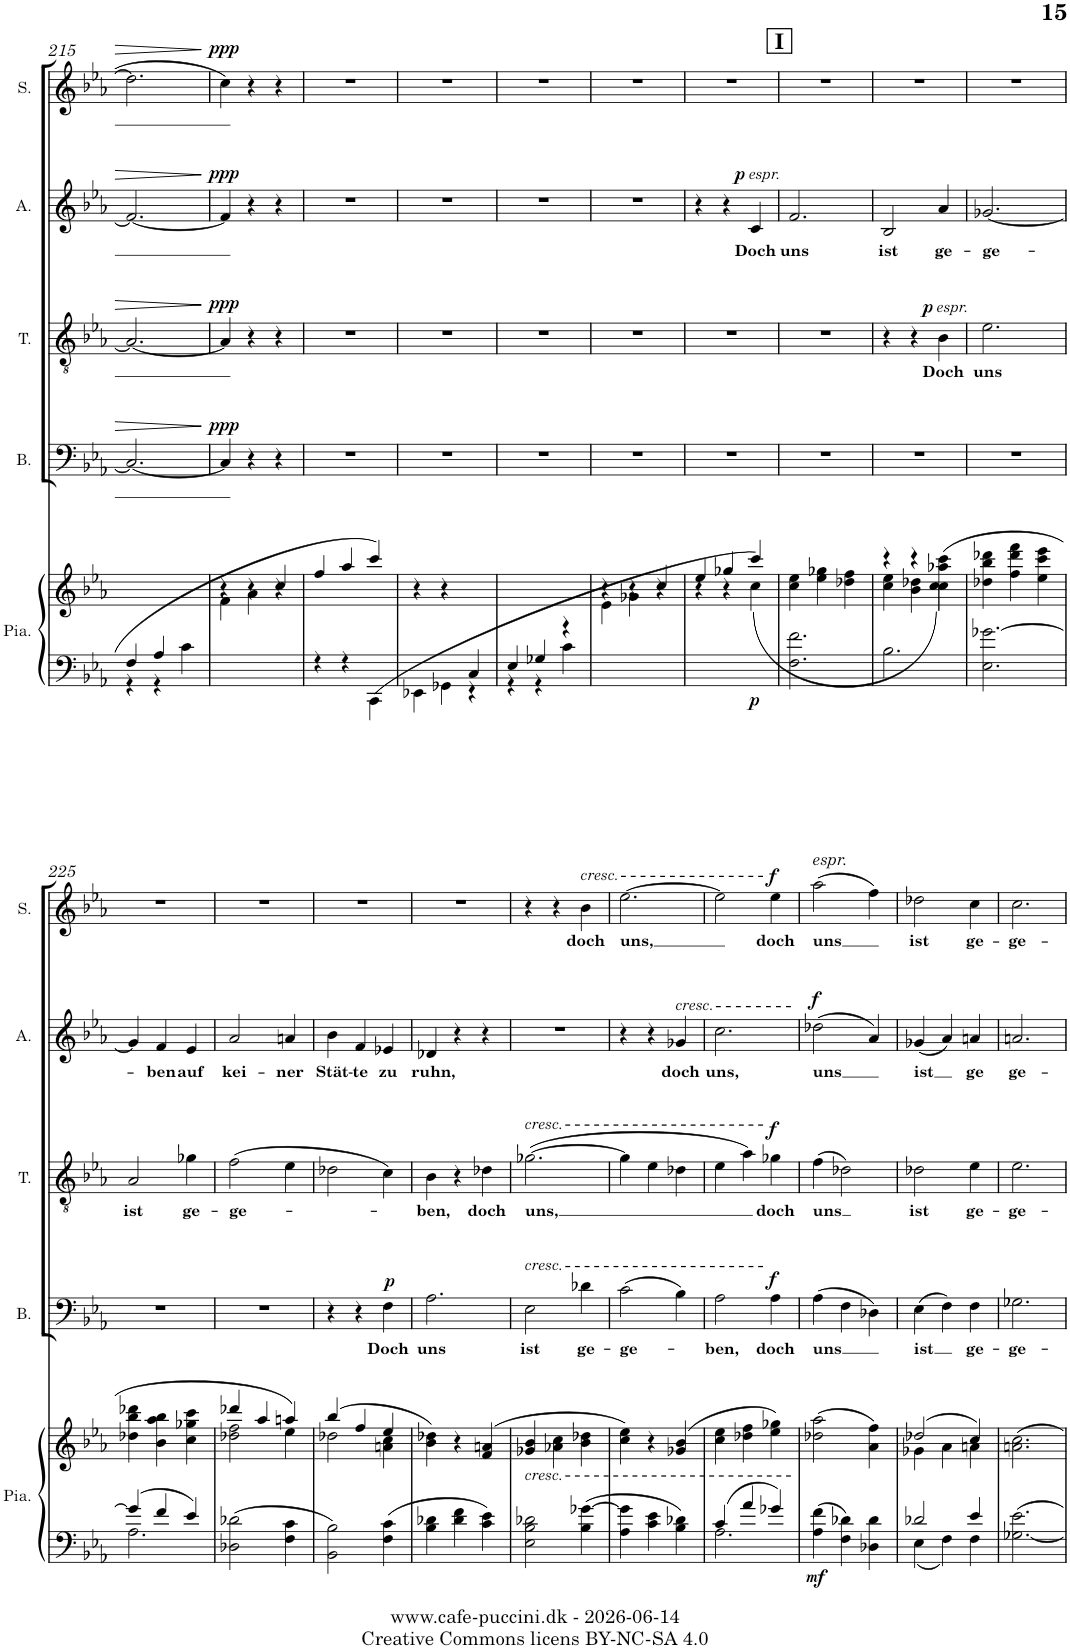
**kern	**kern	**dynam	**kern	**text	**dynam	**kern	**text	**dynam	**kern	**text	**dynam	**kern	**text	**dynam
*part5	*part5	*part5	*part4	*part4	*part4	*part3	*part3	*part3	*part2	*part2	*part2	*part1	*part1	*part1
*staff6	*staff5	*staff5/6	*staff4	*staff4	*staff4	*staff3	*staff3	*staff3	*staff2	*staff2	*staff2	*staff1	*staff1	*staff1
*I"Piano	*	*	*I"Basse	*	*	*I"Ténor	*	*	*I"Alto	*	*	*I"Soprano	*	*
*I'Pia.	*	*	*I'B.	*	*	*I'T.	*	*	*I'A.	*	*	*I'S.	*	*
!!LO:PB:g=z
*clefF4	*clefG2	*	*clefF4	*	*	*clefGv2	*	*	*clefG2	*	*	*clefG2	*	*
*k[b-e-a-]	*k[b-e-a-]	*	*k[b-e-a-]	*	*	*k[b-e-a-]	*	*	*k[b-e-a-]	*	*	*k[b-e-a-]	*	*
*M3/4	*M3/4	*	*M3/4	*	*	*M3/4	*	*	*M3/4	*	*	*M3/4	*	*
=215	=215	=215	=215	=215	=215	=215	=215	=215	=215	=215	=215	=215	=215	=215
*^	*	*	*	*	*	*	*	*	*	*	*	*	*	*
4F/	4r	2.ryy	.	2.C/_	.	.	2.A-/_	.	.	2.f/_	.	.	2.dd-\]	.	.
4A-/	4r	.	.	.	.	.	.	.	.	.	.	.	.	.	.
4ryy	4c\	.	.	.	.	.	.	.	.	.	.	.	.	.	.
=216	=216	=216	=216	=216	=216	=216	=216	=216	=216	=216	=216	=216	=216	=216	=216
*	*	*^	*	*	*	*	*	*	*	*	*	*	*	*	*
!	!	!	!	!	!	!	!LO:DY:a	!	!	!LO:DY:a	!	!	!LO:DY:a	!	!	!LO:DY:a
*v	*v	*	*	*	*	*	*	*	*	*	*	*	*	*	*	*
4ryy	4r	4f\	.	4C/]	.	ppp	4A-/]	.	ppp	4f/]	.	ppp	4cc\	.	ppp
4ryy	4r	4a-\	.	4r	.	.	4r	.	.	4r	.	.	4r	.	.
4ryy	4r	4cc/	.	4r	.	.	4r	.	.	4r	.	.	4r	.	.
=217	=217	=217	=217	=217	=217	=217	=217	=217	=217	=217	=217	=217	=217	=217	=217
4r	2.ryy	4ff/	.	2.r	.	.	2.r	.	.	2.r	.	.	2.r	.	.
4r	.	4aa-/	.	.	.	.	.	.	.	.	.	.	.	.	.
(>4CC\	.	4ccc/	.	.	.	.	.	.	.	.	.	.	.	.	.
*	*v	*v	*	*	*	*	*	*	*	*	*	*	*	*	*
=218	=218	=218	=218	=218	=218	=218	=218	=218	=218	=218	=218	=218	=218	=218
*^	*	*	*	*	*	*	*	*	*	*	*	*	*	*
4ryy	4EE-X\	4r	.	2.r	.	.	2.r	.	.	2.r	.	.	2.r	.	.
4ryy	4GG-X\	4r	.	.	.	.	.	.	.	.	.	.	.	.	.
4C/	4r	4ryy	.	.	.	.	.	.	.	.	.	.	.	.	.
=219	=219	=219	=219	=219	=219	=219	=219	=219	=219	=219	=219	=219	=219	=219	=219
4E-/	4r	2.ryy	.	2.r	.	.	2.r	.	.	2.r	.	.	2.r	.	.
4G-X/	4r	.	.	.	.	.	.	.	.	.	.	.	.	.	.
4r	4c\	.	.	.	.	.	.	.	.	.	.	.	.	.	.
=220	=220	=220	=220	=220	=220	=220	=220	=220	=220	=220	=220	=220	=220	=220	=220
*	*	*^	*	*	*	*	*	*	*	*	*	*	*	*	*
*	*	*	*^	*	*	*	*	*	*	*	*	*	*	*	*	*
!	!	!	!	!	!	!	!	!	!LO:TX:a:i:t=.	!	!	!	!	!	!	!	!
4ryy	2ryy	4r	2ryy	4e-\	.	2.r	.	.	2.r	.	.	2.r	.	.	2.r	.	.
4ryy	.	4r	.	4g-X\	.	.	.	.	.	.	.	.	.	.	.	.	.
4ryy	4ryy	4r	4cc/	4ryy	.	.	.	.	.	.	.	.	.	.	.	.	.
*v	*v	*	*	*	*	*	*	*	*	*	*	*	*	*	*	*	*
=221	=221	=221	=221	=221	=221	=221	=221	=221	=221	=221	=221	=221	=221	=221	=221	=221
4ryy	4r	4ee-/	2ryy	.	2.r	.	.	2.r	.	.	4r	.	.	2.r	.	.
4ryy	4r	4gg-X/	.	.	.	.	.	.	.	.	4r	.	.	.	.	.
!	!	!	!	!LO:DY:b=2	!	!	!	!	!	!	!	!LO:LY:b	!LO:DY:a	!	!	!
!	!	!	!	!	!	!	!	!	!	!	!	!	!LO:DY:n=1:a	!	!	!
4ryy	4ryy	4ccc/)	(<4cc\	p	.	.	.	.	.	.	4c/	Doch	p other-dynamics	.	.	.
!!LO:REH:place=s1:a:B:cj:fs=14:t=I
=222	=222	=222	=222	=222	=222	=222	=222	=222	=222	=222	=222	=222	=222	=222	=222	=222
!	!	!	!	!	!	!	!	!	!	!	!	!LO:LY:b	!	!	!	!
*	*v	*v	*v	*	*	*	*	*	*	*	*	*	*	*	*	*
2.F\ 2.f\	4cc\ 4ee-\	.	2.r	.	.	2.r	.	.	2.f/	uns	.	2.r	.	.
.	4ee-\ 4gg-X\	.	.	.	.	.	.	.	.	.	.	.	.	.
.	4dd-X\ 4ff\	.	.	.	.	.	.	.	.	.	.	.	.	.
=223	=223	=223	=223	=223	=223	=223	=223	=223	=223	=223	=223	=223	=223	=223
*^	*^	*	*	*	*	*	*	*	*	*	*	*	*	*
*	*	*	*^	*	*	*	*	*	*	*	*	*	*	*	*	*
!	!	!	!	!	!	!	!	!	!	!	!	!	!LO:LY:b	!	!	!	!
2.B-\	4ryy	4r	4cc\ 4ee-\	2ryy	.	2.r	.	.	4r	.	.	2B-/	ist	.	2.r	.	.
.	4ryy	4r	4b-\ 4dd-X\	.	.	.	.	.	4r	.	.	.	.	.	.	.	.
!	!	!	!	!	!	!	!	!	!	!LO:LY:b	!LO:DY:a	!	!LO:LY:b	!	!	!	!
!	!	!	!	!	!	!	!	!	!	!	!LO:DY:n=1:a	!	!	!	!	!	!
.	4ryy	(>4cc\ 4aa-X\ 4ccc\	4ryy	4cc\)	.	.	.	.	4B-\	Doch	p other-dynamics	4a-/	ge-	.	.	.	.
=224	=224	=224	=224	=224	=224	=224	=224	=224	=224	=224	=224	=224	=224	=224	=224	=224	=224
!	!	!	!	!	!	!	!	!	!	!LO:LY:b	!	!	!LO:LY:b	!	!	!	!
*v	*v	*	*	*	*	*	*	*	*	*	*	*	*	*	*	*	*
*	*v	*v	*v	*	*	*	*	*	*	*	*	*	*	*	*	*
2.E-\ [2.g-X\	4dd-X\ 4bb-\ 4ddd-X\	.	2.r	.	.	2.e-\	uns	.	[2.g-X/	-ge-	.	2.r	.	.
.	4ff\ 4ddd-\ 4fff\	.	.	.	.	.	.	.	.	.	.	.	.	.
.	4ee-\ 4ccc\ 4eee-\	.	.	.	.	.	.	.	.	.	.	.	.	.
!!LO:LB:g=z
=225	=225	=225	=225	=225	=225	=225	=225	=225	=225	=225	=225	=225	=225	=225
*^	*	*	*	*	*	*	*	*	*	*	*	*	*	*
!	!	!	!	!	!	!	!	!LO:LY:b	!	!	!	!	!	!	!
4g-/]	2.A-\	4dd-X\ 4bb-\ 4ddd-X\	.	2.r	.	.	2A-/	ist	.	4g-/]	.	.	2.r	.	.
!	!	!	!	!	!	!	!	!	!	!	!LO:LY:b	!	!	!	!
4f/	.	4b-\ 4aa-\ 4bb-\	.	.	.	.	.	.	.	4f/	-ben	.	.	.	.
!	!	!	!	!	!	!	!	!LO:LY:b	!	!	!LO:LY:b	!	!	!	!
4e-/	.	4cc\ 4gg-X\ 4ccc\	.	.	.	.	4g-X\	ge-	.	4e-/	auf	.	.	.	.
*v	*v	*	*	*	*	*	*	*	*	*	*	*	*	*	*
=226	=226	=226	=226	=226	=226	=226	=226	=226	=226	=226	=226	=226	=226	=226
*	*^	*	*	*	*	*	*	*	*	*	*	*	*	*
!	!	!	!	!	!	!	!	!LO:LY:b	!	!	!LO:LY:b	!	!	!	!
2D-X\ 2d-X\	4ddd-X/	2dd-X\ 2ff\	.	2.r	.	.	(>2f\	-ge-	.	2a-/	kei-	.	2.r	.	.
.	4aa-/	.	.	.	.	.	.	.	.	.	.	.	.	.	.
!	!	!	!	!	!	!	!	!	!	!	!LO:LY:b	!	!	!	!
4F\ 4c\	4aan/)	4ee-\	.	.	.	.	4e-\	.	.	4an/	-ner	.	.	.	.
=227	=227	=227	=227	=227	=227	=227	=227	=227	=227	=227	=227	=227	=227	=227	=227
!	!	!	!	!	!	!	!	!	!	!	!LO:LY:b	!	!	!	!
2BB-\ 2B-\	(>4bb-/	2dd-X\	.	4r	.	.	2d-X\	.	.	4b-\	Stät-	.	2.r	.	.
!	!	!	!	!	!	!	!	!	!	!	!LO:LY:b	!	!	!	!
.	4ff/	.	.	4r	.	.	.	.	.	4f/	-te	.	.	.	.
!	!	!	!	!	!LO:LY:b	!LO:DY:a	!	!	!	!	!LO:LY:b	!	!	!	!
4F\ 4c\	4ee-/	4an\ 4cc\	.	4F\	Doch	p	4c\)	.	.	4e-X/	zu	.	.	.	.
=228	=228	=228	=228	=228	=228	=228	=228	=228	=228	=228	=228	=228	=228	=228	=228
!	!	!	!	!	!LO:LY:b	!	!	!LO:LY:b	!	!	!LO:LY:b	!	!	!	!
*	*v	*v	*	*	*	*	*	*	*	*	*	*	*	*	*
4B-\ 4d-X\	4b-\ 4dd-X\)	.	2.A-\	uns	.	4B-\	-ben,	.	4d-X/	ruhn,	.	2.r	.	.
4d-\ 4f\	4r	.	.	.	.	4r	.	.	4r	.	.	.	.	.
!	!	!	!	!	!	!	!LO:LY:b	!	!	!	!	!	!	!
4c\ 4e-\	(>4f/ 4an/	.	.	.	.	4d-X\	doch	.	4r	.	.	.	.	.
=229	=229	=229	=229	=229	=229	=229	=229	=229	=229	=229	=229	=229	=229	=229
!	!	!	!	!	!	!LO:TX:a:t=cresc.	!	!	!	!	!	!	!	!
!	!	!	!LO:TX:a:t=cresc.	!	!	!	!	!	!	!	!	!	!	!
!LO:TX:a:t=cresc.	!	!	!	!	!	!	!	!	!	!	!	!	!	!
!	!	!	!	!LO:LY:b	!	!	!LO:LY:b	!	!	!	!	!	!	!
2E-\ 2B-\ 2d-X\	4g-X/ 4b-/	.	2E-\	ist	.	(>[2.g-X\	uns,	.	2.r	.	.	4r	.	.
.	4a-X\ 4cc\	.	.	.	.	.	.	.	.	.	.	4r	.	.
!	!	!	!	!	!	!	!	!	!	!	!	!LO:TX:a:t=cresc.	!	!
!	!	!	!	!LO:LY:b	!	!	!	!	!	!	!	!	!LO:LY:b	!
4B-\ [4g-X\	4b-\ 4dd-X\	.	4d-X\	ge-	.	.	.	.	.	.	.	4b-\	doch	.
=230	=230	=230	=230	=230	=230	=230	=230	=230	=230	=230	=230	=230	=230	=230
!	!	!	!	!LO:LY:b	!	!	!	!	!	!	!	!	!LO:LY:b	!
4A-\ 4g-\]	4cc\ 4ee-\)	.	(>2c\	-ge-	.	4g-\]	.	.	4r	.	.	[2.ee-\	uns,	.
4c\ 4e-\	4r	.	.	.	.	4e-\	.	.	4r	.	.	.	.	.
!	!	!	!	!	!	!	!	!	!LO:TX:a:t=cresc.	!	!	!	!	!
!	!	!	!	!	!	!	!	!	!	!LO:LY:b	!	!	!	!
4B-\ 4d-X\	(>4g-X/ 4b-/	.	4B-\)	.	.	4d-X\	.	.	4g-X/	doch	.	.	.	.
=231	=231	=231	=231	=231	=231	=231	=231	=231	=231	=231	=231	=231	=231	=231
*^	*	*	*	*	*	*	*	*	*	*	*	*	*	*
!	!	!	!	!	!LO:LY:b	!	!	!	!	!	!LO:LY:b	!	!	!	!
4c/	2.A-\	4cc\ 4ee-\	.	2A-\	-ben,	.	4e-\	.	.	2.cc\	uns,	.	2ee-\]	.	.
4a-/	.	4dd-X\ 4ff\	.	.	.	.	4a-\)	.	.	.	.	.	.	.	.
!	!	!	!	!	!LO:LY:b	!LO:DY:a	!	!LO:LY:b	!LO:DY:a	!	!	!	!	!LO:LY:b	!LO:DY:a
4g-X/	.	4ee-\ 4gg-X\)	.	4A-\	doch	f	4g-X\	doch	f	.	.	.	4ee-\	doch	f
*v	*v	*	*	*	*	*	*	*	*	*	*	*	*	*	*
=232	=232	=232	=232	=232	=232	=232	=232	=232	=232	=232	=232	=232	=232	=232
!	!	!	!	!	!	!	!	!	!	!	!	!LO:TX:a:i:t=espr.	!	!
!	!	!LO:DY:b=2	!	!LO:LY:b	!	!	!LO:LY:b	!	!	!LO:LY:b	!LO:DY:a	!	!LO:LY:b	!
4A-\ 4f\	(>2dd-X\ 2aa-\	mf	(>4A-\	uns	.	(>4f\	uns	.	(>2dd-X\	uns	f	(>2aa-\	uns	.
4F\ 4d-X\	.	.	4F\	.	.	2d-X\)	.	.	.	.	.	.	.	.
4D-X\ 4d-\	4a-\ 4ff\)	.	4D-X\)	.	.	.	.	.	4a-/)	.	.	4ff\)	.	.
=233	=233	=233	=233	=233	=233	=233	=233	=233	=233	=233	=233	=233	=233	=233
*^	*^	*	*	*	*	*	*	*	*	*	*	*	*	*
!	!	!	!	!	!	!LO:LY:b	!	!	!LO:LY:b	!	!	!LO:LY:b	!	!	!LO:LY:b	!
2d-X/	4E-\	(>2dd-X/	4g-X\	.	(>4E-\	ist	.	2d-X\	ist	.	(<4g-X/	ist	.	2dd-X\	ist	.
.	4F\	.	4a-\	.	4F\)	.	.	.	.	.	4a-/)	.	.	.	.	.
!	!	!	!	!	!	!LO:LY:b	!	!	!LO:LY:b	!	!	!LO:LY:b	!	!	!LO:LY:b	!
4e-/	4F\	4cc/)	4an\	.	4F\	ge-	.	4e-\	ge-	.	4an/	ge	.	4cc\	ge-	.
=234	=234	=234	=234	=234	=234	=234	=234	=234	=234	=234	=234	=234	=234	=234	=234	=234
!	!	!	!	!	!	!LO:LY:b	!	!	!LO:LY:b	!	!	!LO:LY:b	!	!	!LO:LY:b	!
*v	*v	*	*	*	*	*	*	*	*	*	*	*	*	*	*	*
*	*v	*v	*	*	*	*	*	*	*	*	*	*	*	*	*
[2.G-X\ 2.e-\	2.an\ 2.cc\	.	2.G-X\	-ge-	.	2.e-\	-ge-	.	2.an/	-ge-	.	2.cc\	-ge-	.
=	=	=	=	=	=	=	=	=	=	=	=	=	=	=
*-	*-	*-	*-	*-	*-	*-	*-	*-	*-	*-	*-	*-	*-	*-
